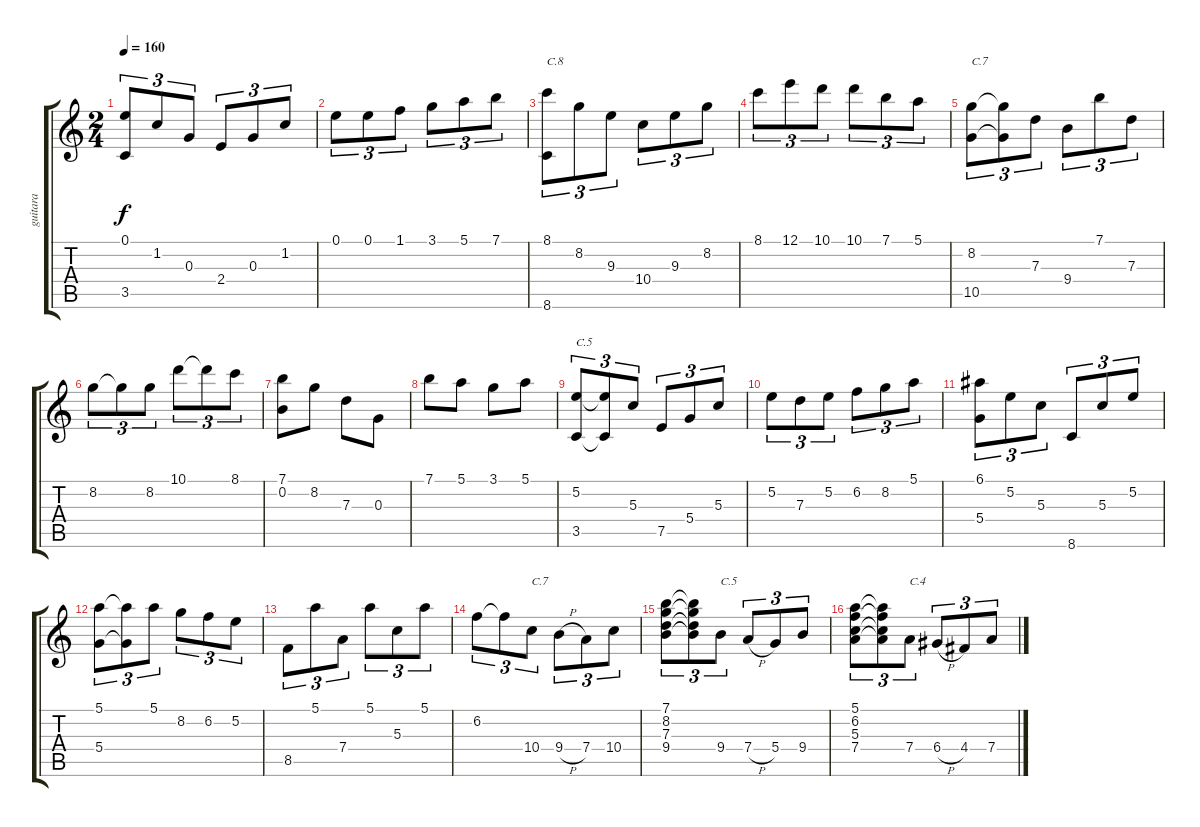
\track ("guitara " "guitara ") {instrument acousticguitarnylon}
\staff {score tabs}
\tuning (E4 B3 G3 D3 A2 E2) {hide}
\ts (2 4)
\tempo 160
\clef g2
\ks c
(0.1 3.5).8{tu (3 2) dy f} 1.2.8{tu (3 2)} 0.3.8{tu (3 2)} 2.4.8{tu (3 2)} 0.3.8{tu (3 2)} 1.2.8{tu (3 2)} |
0.1.8{tu (3 2)} 0.1.8{tu (3 2)} 1.1.8{tu (3 2)} 3.1.8{tu (3 2)} 5.1.8{tu (3 2)} 7.1.8{tu (3 2)} |
(8.1 8.6).8{tu (3 2) txt "C.8"} 8.2.8{tu (3 2)} 9.3.8{tu (3 2)} 10.4.8{tu (3 2)} 9.3.8{tu (3 2)} 8.2.8{tu (3 2)} |
8.1.8{tu (3 2)} 12.1.8{tu (3 2)} 10.1.8{tu (3 2)} 10.1.8{tu (3 2)} 7.1.8{tu (3 2)} 5.1.8{tu (3 2)} |
(8.2 10.5).8{tu (3 2) txt "C.7"} (8.2{t} 10.5{t}).8{tu (3 2)} 7.3.8{tu (3 2)} 9.4.8{tu (3 2)} 7.1.8{tu (3 2)} 7.3.8{tu (3 2)} |
8.2.8{tu (3 2)} 8.2{t}.8{tu (3 2)} 8.2.8{tu (3 2)} 10.1.8{tu (3 2)} 10.1{t}.8{tu (3 2)} 8.1.8{tu (3 2)} |
(7.1 0.2).8 8.2.8 7.3.8 0.3.8 |
7.1.8 5.1.8 3.1.8 5.1.8 |
(5.2 3.5).8{tu (3 2) txt "C.5"} (5.2{t} 3.5{t}).8{tu (3 2)} 5.3.8{tu (3 2)} 7.5.8{tu (3 2)} 5.4.8{tu (3 2)} 5.3.8{tu (3 2)} |
5.2.8{tu (3 2)} 7.3.8{tu (3 2)} 5.2.8{tu (3 2)} 6.2.8{tu (3 2)} 8.2.8{tu (3 2)} 5.1.8{tu (3 2)} |
(6.1 5.4).8{tu (3 2)} 5.2.8{tu (3 2)} 5.3.8{tu (3 2)} 8.6.8{tu (3 2)} 5.3.8{tu (3 2)} 5.2.8{tu (3 2)} |
(5.1 5.4).8{tu (3 2)} (5.1{t} 5.4{t}).8{tu (3 2)} 5.1.8{tu (3 2)} 8.2.8{tu (3 2)} 6.2.8{tu (3 2)} 5.2.8{tu (3 2)} |
8.5.8{tu (3 2)} 5.1.8{tu (3 2)} 7.4.8{tu (3 2)} 5.1.8{tu (3 2)} 5.3.8{tu (3 2)} 5.1.8{tu (3 2)} |
6.2.8{tu (3 2)} 6.2{t}.8{tu (3 2)} 10.4.8{tu (3 2) txt "C.7"} 9.4{h}.8{tu (3 2)} 7.4.8{tu (3 2)} 10.4.8{tu (3 2)} |
(7.1 8.2 7.3 9.4).8{tu (3 2)} (7.1{t} 8.2{t} 7.3{t} 9.4{t}).8{tu (3 2)} 9.4.8{tu (3 2) txt "C.5"} 7.4{h}.8{tu (3 2)} 5.4.8{tu (3 2)} 9.4.8{tu (3 2)} |
(5.1 6.2 5.3 7.4).8{tu (3 2)} (5.1{t} 6.2{t} 5.3{t} 7.4{t}).8{tu (3 2)} 7.4.8{tu (3 2) txt "C.4"} 6.4{h}.8{tu (3 2)} 4.4.8{tu (3 2)} 7.4.8{tu (3 2)}
